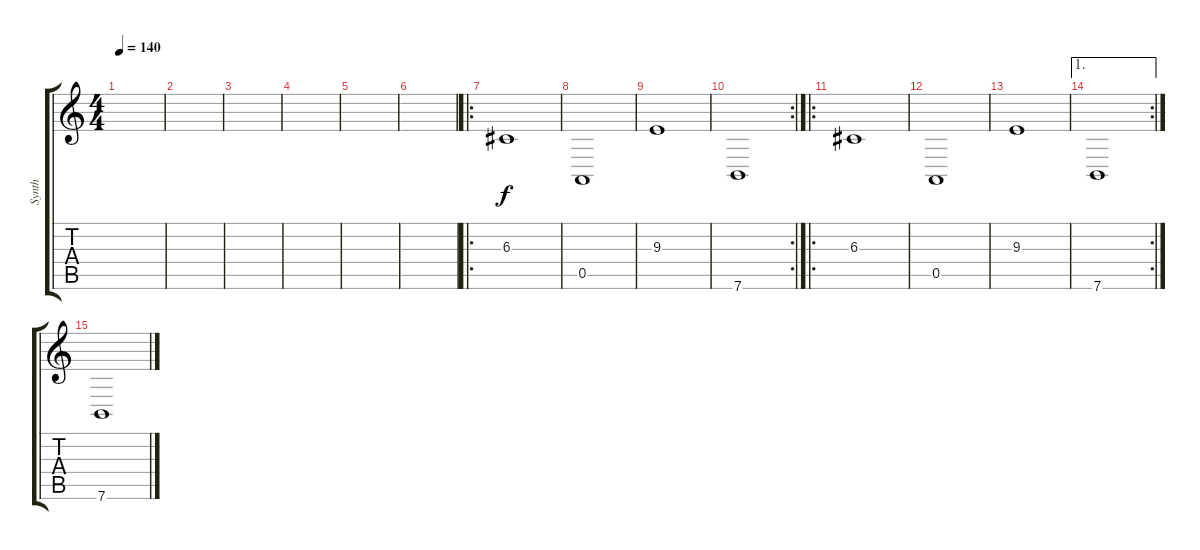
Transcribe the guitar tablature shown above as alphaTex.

\track ("Synth" "Synth") {instrument stringensemble1}
\staff {score tabs}
\tuning (E4 B3 G3 D3 A2 E2) {hide}
\ts (4 4)
\tempo 140
\clef g2
\ks c
|
|
|
|
|
|
\ro
6.3.1 |
0.5.1 |
9.3.1 |
\rc 2
7.6.1 |
\ro
6.3.1 |
0.5.1 |
9.3.1 |
\ae 1
\rc 2
7.6.1 |
7.6.1
